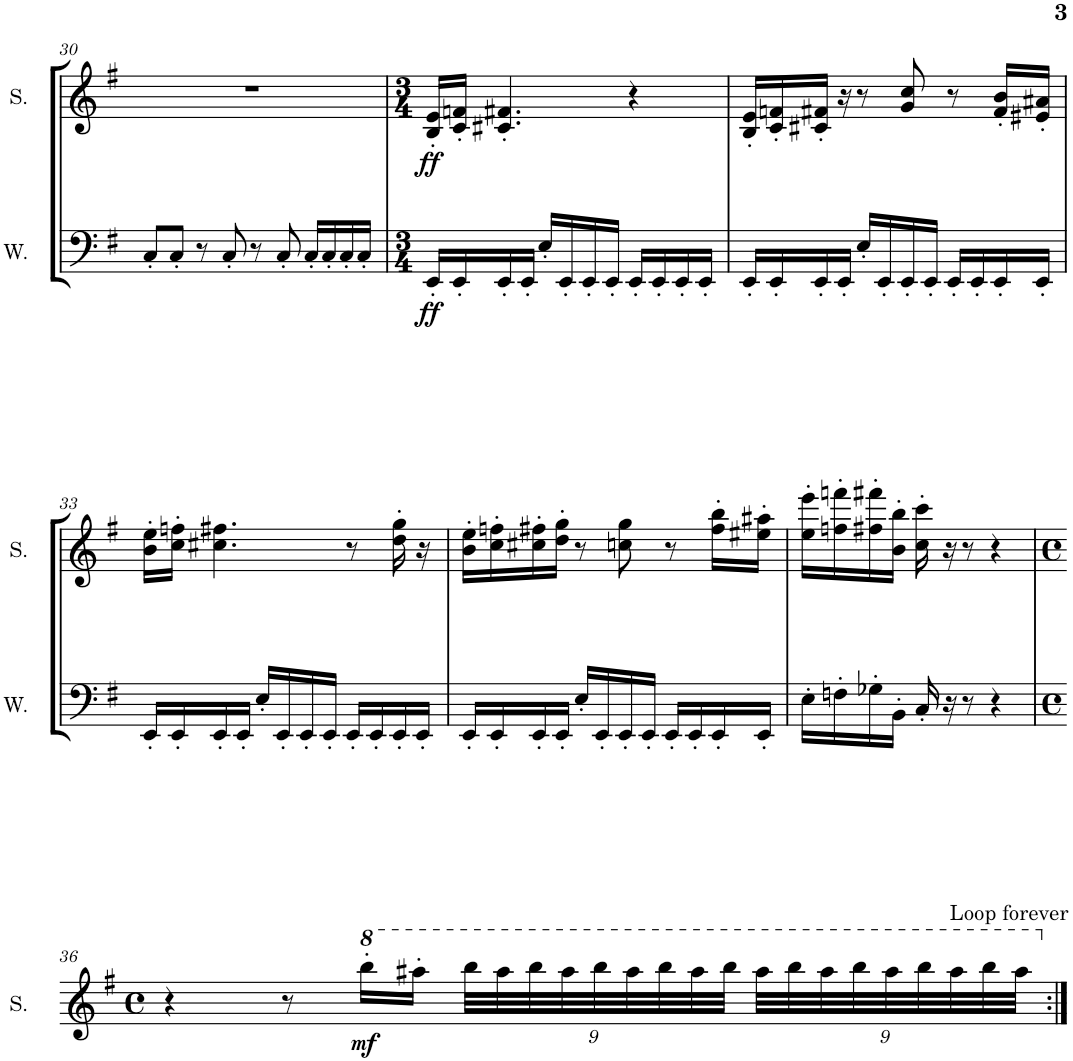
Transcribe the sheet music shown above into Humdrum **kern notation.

**kern	**dynam	**kern	**dynam
*part2	*part2	*part1	*part1
*staff2	*staff2	*staff1	*staff1
*I"Wave	*	*I"Square	*
*I'W.	*	*I'S.	*
!!LO:PB:g=z
*clefF4	*	*clefG2	*
*k[f#]	*	*k[f#]	*
*M4/4	*	*M4/4	*
*met(c)	*	*met(c)	*
=30	=30	=30	=30
8C'/L	.	1r	.
8C'/J	.	.	.
8r	.	.	.
8C'/	.	.	.
8r	.	.	.
8C'/	.	.	.
16C'/LL	.	.	.
16C'/	.	.	.
16C'/	.	.	.
16C'/JJ	.	.	.
=31	=31	=31	=31
*M3/4	*	*M3/4	*
!	!LO:DY:b	!	!LO:DY:b
16EE'/LL	ff	16B/' 16e/'LL	ff
16EE'/	.	16c/' 16fn/'JJ	.
16EE'/	.	4.c#X/' 4.f#X/'	.
16EE'/JJ	.	.	.
16E'/LL	.	.	.
16EE'/	.	.	.
16EE'/	.	.	.
16EE'/JJ	.	.	.
16EE'/LL	.	4r	.
16EE'/	.	.	.
16EE'/	.	.	.
16EE'/JJ	.	.	.
=32	=32	=32	=32
16EE'/LL	.	16B/' 16e/'LL	.
16EE'/	.	16c/' 16fn/'	.
16EE'/	.	16c#X/' 16f#X/'JJ	.
16EE'/JJ	.	16r	.
16E'/LL	.	8r	.
16EE'/	.	.	.
16EE'/	.	8g/ 8cc/	.
16EE'/JJ	.	.	.
16EE'/LL	.	8r	.
16EE'/	.	.	.
16EE'/	.	16f#/' 16b/'LL	.
16EE'/JJ	.	16e#X/' 16a#X/'JJ	.
!!LO:LB:g=z
=33	=33	=33	=33
16EE'/LL	.	16b\' 16ee\'LL	.
16EE'/	.	16cc\' 16ffn\'JJ	.
16EE'/	.	4.cc#X\ 4.ff#X\	.
16EE'/JJ	.	.	.
16E'/LL	.	.	.
16EE'/	.	.	.
16EE'/	.	.	.
16EE'/JJ	.	.	.
16EE'/LL	.	8r	.
16EE'/	.	.	.
16EE'/	.	16dd\' 16gg\'	.
16EE'/JJ	.	16r	.
=34	=34	=34	=34
16EE'/LL	.	16b\' 16ee\'LL	.
16EE'/	.	16cc\' 16ffn\'	.
16EE'/	.	16cc#X\' 16ff#X\'	.
16EE'/JJ	.	16dd\' 16gg\'JJ	.
16E'/LL	.	8r	.
16EE'/	.	.	.
16EE'/	.	8ccn\ 8gg\	.
16EE'/JJ	.	.	.
16EE'/LL	.	8r	.
16EE'/	.	.	.
16EE'/	.	16ff#\' 16bb\'LL	.
16EE'/JJ	.	16ee#X\' 16aa#X\'JJ	.
=35	=35	=35	=35
16E'\LL	.	16ee\' 16eee\'LL	.
16Fn'\	.	16ffn\' 16fffn\'	.
16G-X'\	.	16ff#X\' 16fff#X\'	.
16BB'\JJ	.	16b\' 16bb\'JJ	.
16C'/	.	16cc\' 16ccc\'	.
16r	.	16r	.
8r	.	8r	.
4r	.	4r	.
!!LO:LB:g=z
=36	=36	=36	=36
*M4/4	*	*M4/4	*
*met(c)	*	*met(c)	*
1r	.	4r	.
.	.	8r	.
*	*	*8va	*
!	!	!	!LO:DY:b
.	.	16bbb'\LL	mf
.	.	16aaa#X'\JJ	.
*	*	*Xbrackettup	*
.	.	36bbb\LLL	.
.	.	36aaa#\	.
.	.	36bbb\	.
.	.	36aaa#\	.
.	.	36bbb\	.
.	.	36aaa#\	.
.	.	36bbb\	.
.	.	36aaa#\	.
.	.	36bbb\JJJ	.
.	.	36aaa#\LLL	.
.	.	36bbb\	.
.	.	36aaa#\	.
.	.	36bbb\	.
.	.	36aaa#\	.
.	.	36bbb\	.
!	!	!LO:TX:a:t=Loop forever	!
.	.	36aaa#\	.
.	.	36bbb\	.
.	.	36aaa#\JJJ	.
*	*	*X8va	*
=:|!	=:|!	=:|!	=:|!
*-	*-	*-	*-
